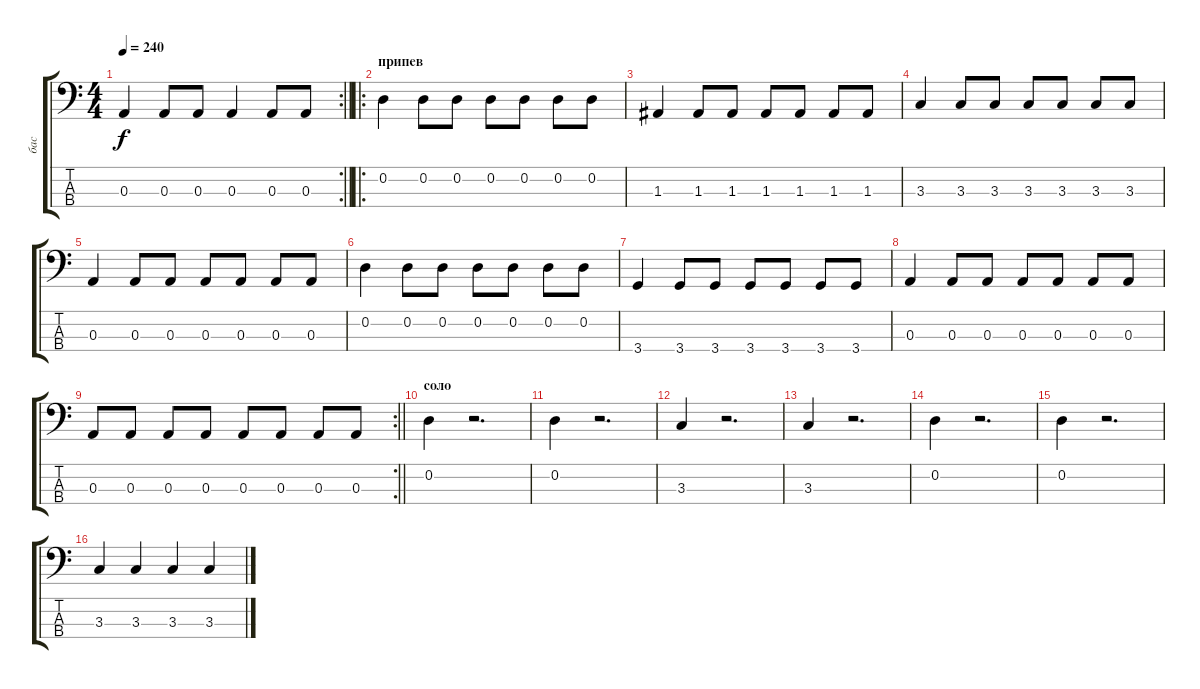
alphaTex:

\track ("бас" "бас") {instrument electricbassfinger}
\staff {score tabs}
\tuning (G2 D2 A1 E1) {hide}
\rc 2
\ts (4 4)
\tempo 240
\clef f4
\barLineRight lightlight
\ks c
0.3.4{dy f} 0.3.8 0.3.8 0.3.4 0.3.8 0.3.8 |
\ro
\section ("" "припев")
0.2.4 0.2.8 0.2.8 0.2.8 0.2.8 0.2.8 0.2.8 |
1.3.4 1.3.8 1.3.8 1.3.8 1.3.8 1.3.8 1.3.8 |
3.3.4 3.3.8 3.3.8 3.3.8 3.3.8 3.3.8 3.3.8 |
0.3.4 0.3.8 0.3.8 0.3.8 0.3.8 0.3.8 0.3.8 |
0.2.4 0.2.8 0.2.8 0.2.8 0.2.8 0.2.8 0.2.8 |
3.4.4 3.4.8 3.4.8 3.4.8 3.4.8 3.4.8 3.4.8 |
0.3.4 0.3.8 0.3.8 0.3.8 0.3.8 0.3.8 0.3.8 |
\rc 2
\barLineRight lightlight
0.3.8 0.3.8 0.3.8 0.3.8 0.3.8 0.3.8 0.3.8 0.3.8 |
\section ("" "соло")
0.2.4 r.2{d} |
0.2.4 r.2{d} |
3.3.4 r.2{d} |
3.3.4 r.2{d} |
0.2.4 r.2{d} |
0.2.4 r.2{d} |
3.3.4 3.3.4 3.3.4 3.3.4
